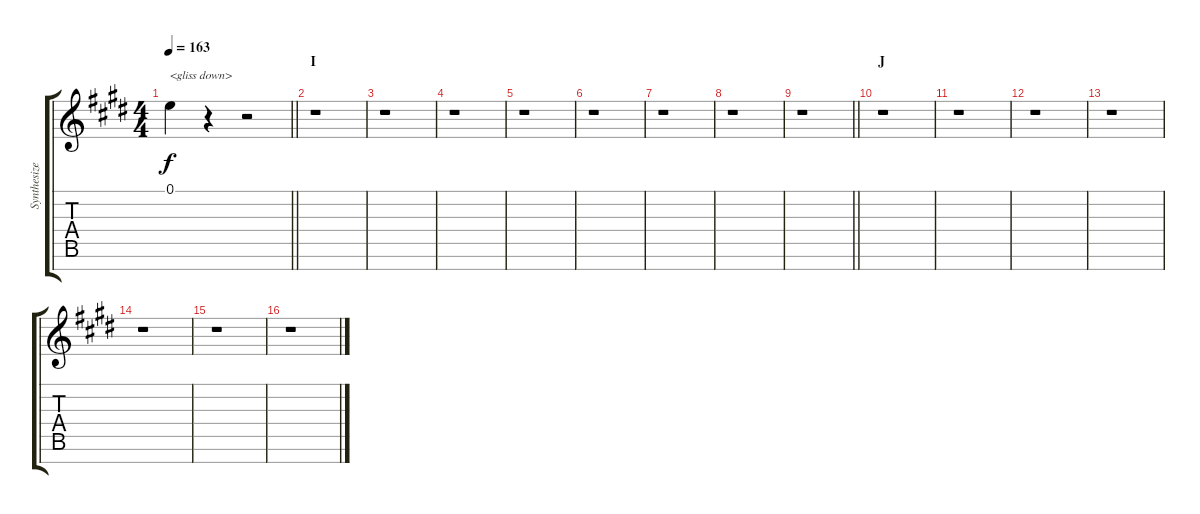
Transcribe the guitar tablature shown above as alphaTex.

\track ("Synthesizer I" "Synthesize") {instrument lead2sawtooth}
\staff {score tabs}
\tuning (E5 B4 G4 D4 A3 E3 B2) {hide}
\ts (4 4)
\tempo 163
\clef g2
\barLineRight lightlight
\ks e
0.1.4{txt "<gliss down>" dy f} r.4 r.2 |
\section ("" "I")
r.1 |
r.1 |
r.1 |
r.1 |
r.1 |
r.1 |
r.1 |
\barLineRight lightlight
r.1 |
\section ("" "J")
r.1 |
r.1 |
r.1 |
r.1 |
r.1 |
r.1 |
r.1
